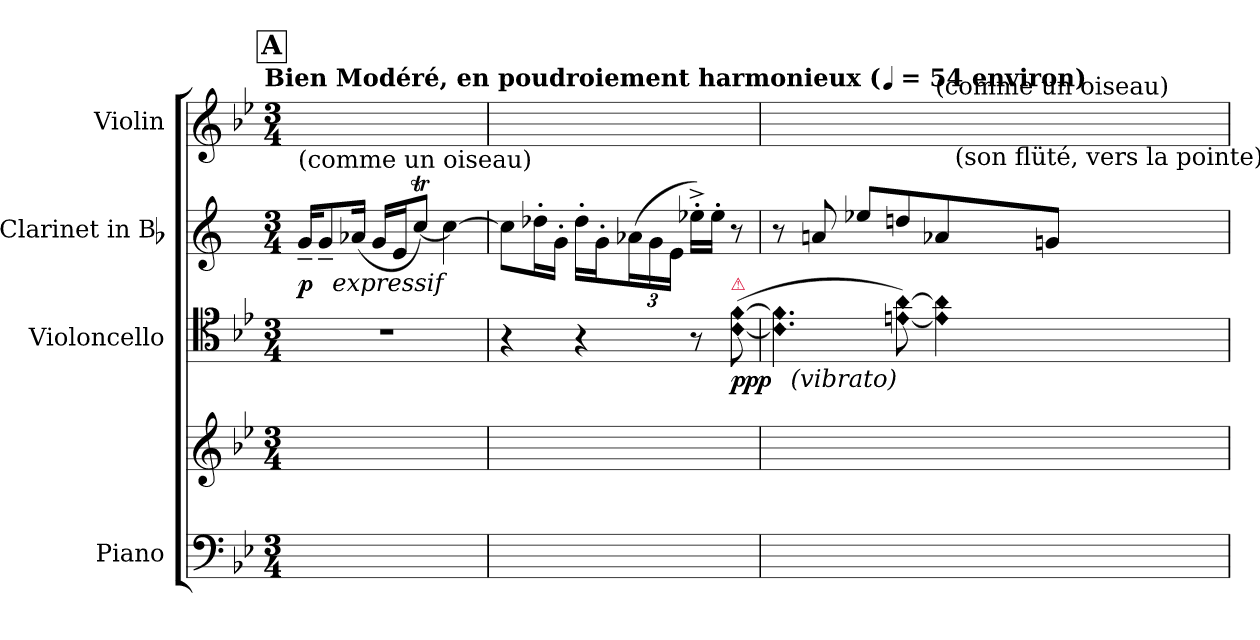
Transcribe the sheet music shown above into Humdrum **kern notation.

**kern	**kern	**kern	**dynam	**kern	**dynam	**kern
*part4	*part4	*part3	*part3	*part2	*part2	*part1
*staff5	*staff4	*staff3	*staff3	*staff2	*staff2	*staff1
*I"Piano	*	*I"Violoncello	*	*I"Clarinet in Bb	*	*I"Violin
*I'Pno.	*	*I'Vc.	*	*I'Cl.	*	*I'Vln.
*clefF4	*clefG2	*clefC4	*	*clefG2	*	*clefG2
*	*	*	*	*ITrd1c2	*	*
*k[b-e-]	*k[b-e-]	*k[b-e-]	*	*k[b-e-]	*	*k[b-e-]
*B-:	*B-:	*B-:	*	*B-:	*	*B-:
!!LO:TX:omd:t=Bien Modéré, en poudroiement harmonieux ([quarter] = 54 environ)
*M3/4	*M3/4	*M3/4	*	*M3/4	*	*M3/4
*MM54	*MM54	*MM54	*	*MM54	*	*MM54
!!LO:REH:place=s1:t=A
=1	=1	=1	=1	=1	=1	=1
!	!	!	!	!LO:TX:a:t=(comme un oiseau)	!	!
!	!	!	!	!	!LO:DY:t=%s expressif	!
4ryy	4ryy	4%3r	.	16f~KL	p	4%3ryy
.	.	.	.	8f~	.	.
.	.	.	.	(16g-XJk	.	.
4ryy	4ryy	.	.	16fLL	.	.
.	.	.	.	16dJ	.	.
.	.	.	.	[8b-TJ)	.	.
4ryy	4ryy	.	.	4b-_	.	.
=2	=2	=2	=2	=2	=2	=2
4ryy	4ryy	4r	.	8b-TTTL]	.	4%3ryy
.	.	.	.	16cc-X'L	.	.
.	.	.	.	16f'JJ	.	.
4ryy	4ryy	4r	.	16cc-'\LL	.	.
.	.	.	.	16f'J	.	.
.	.	.	.	(24g-XL	.	.
.	.	.	.	24f	.	.
.	.	.	.	24dJJ	.	.
8ryy	8ryy	8r	.	16dd-X'^LL)	.	.
.	.	.	.	16dd-'JJ	.	.
!	!	!LO:TX:a:color=crimson:t=⚠	!	!	!	!
!	!	!LO:N:n=1:head=diamond	!	!	!	!
!	!	!LO:N:n=2:head=diamond	!LO:DY:t=%s  (vibrato)	!	!	!
8ryy	8ryy	([8c [8f	ppp	8r	.	.
=3	=3	=3	=3	=3	=3	=3
!	!	!LO:N:n=1:head=diamond	!	!	!	!
!	!	!LO:N:n=2:head=diamond	!	!	!	!
16ryy	16ryy	4.c] 4.f]	.	8r	.	2ryy
8ryy	8ryy	.	.	.	.	.
.	.	.	.	8gn	.	.
16ryy	16ryy	.	.	.	.	.
16ryy	16ryy	.	.	8dd-X/L	.	.
8ryy	8ryy	.	.	.	.	.
!	!	!LO:N:n=1:head=diamond	!	!	!	!
!	!	!LO:N:n=2:head=diamond	!	!	!	!
.	.	[8en [8a)	.	8ccn	.	.
16ryy	16ryy	.	.	.	.	.
!	!	!	!	!	!	!LO:TX:a:t=(comme un oiseau)
!	!	!LO:N:n=1:head=diamond	!	!	!	!
!	!	!LO:N:n=2:head=diamond	!	!	!	!
16ryy	16ryy	4e] 4a]	.	8g-X	.	16ryy
!	!	!	!	!	!	!LO:TX:b:t=(son flüté, vers la pointe)
8.ryy	8.ryy	.	.	.	.	16ryy
.	.	.	.	8fnJ	.	16ryy
.	.	.	.	.	.	16ryy
=	=	=	=	=	=	=
*-	*-	*-	*-	*-	*-	*-
